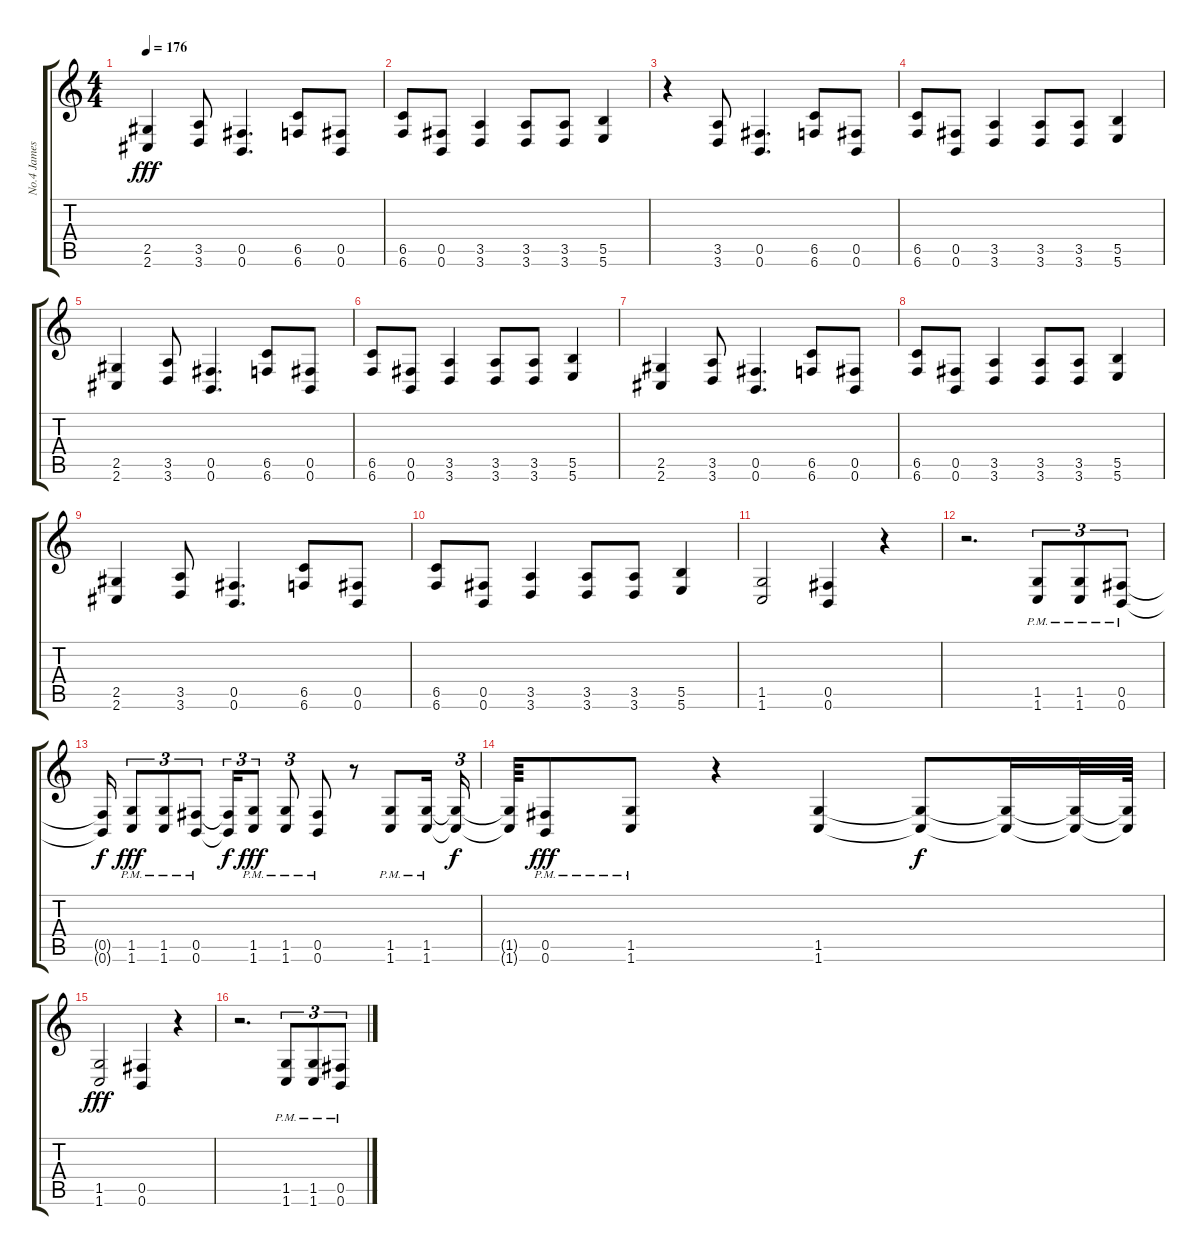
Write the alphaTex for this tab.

\track ("No.4 James" "No.4 James") {instrument distortionguitar}
\staff {score tabs}
\tuning (Db4 Ab3 E3 B2 Gb2 B1) {hide}
\ts (4 4)
\tempo 176
\clef g2
\ks c
(2.5 2.6).4{dy fff} (3.5 3.6).8 (0.5 0.6).4{d} (6.5 6.6).8 (0.5 0.6).8 |
(6.5 6.6).8 (0.5 0.6).8 (3.5 3.6).4 (3.5 3.6).8 (3.5 3.6).8 (5.5 5.6).4 |
r.4 (3.5 3.6).8 (0.5 0.6).4{d} (6.5 6.6).8 (0.5 0.6).8 |
(6.5 6.6).8 (0.5 0.6).8 (3.5 3.6).4 (3.5 3.6).8 (3.5 3.6).8 (5.5 5.6).4 |
(2.5 2.6).4 (3.5 3.6).8 (0.5 0.6).4{d} (6.5 6.6).8 (0.5 0.6).8 |
(6.5 6.6).8 (0.5 0.6).8 (3.5 3.6).4 (3.5 3.6).8 (3.5 3.6).8 (5.5 5.6).4 |
(2.5 2.6).4 (3.5 3.6).8 (0.5 0.6).4{d} (6.5 6.6).8 (0.5 0.6).8 |
(6.5 6.6).8 (0.5 0.6).8 (3.5 3.6).4 (3.5 3.6).8 (3.5 3.6).8 (5.5 5.6).4 |
(2.5 2.6).4 (3.5 3.6).8 (0.5 0.6).4{d} (6.5 6.6).8 (0.5 0.6).8 |
(6.5 6.6).8 (0.5 0.6).8 (3.5 3.6).4 (3.5 3.6).8 (3.5 3.6).8 (5.5 5.6).4 |
(1.5 1.6).2{volume 14} (0.5 0.6).4 r.4 |
r.2{d} (1.5{pm} 1.6{pm}).8{tu (3 2)} (1.5{pm} 1.6{pm}).8{tu (3 2)} (0.5{pm} 0.6{pm}).8{tu (3 2)} |
(0.5{t} 0.6{t}).16{dy f} (1.5{pm} 1.6{pm}).8{tu (3 2) dy fff} (1.5{pm} 1.6{pm}).8{tu (3 2)} (0.5{pm} 0.6{pm}).8{tu (3 2)} (0.5{t} 0.6{t}).16{tu (3 2) dy f} (1.5{pm} 1.6{pm}).8{tu (3 2) dy fff} (1.5{pm} 1.6{pm}).8{tu (3 2)} (0.5{pm} 0.6{pm}).8 r.8 (1.5{pm} 1.6{pm}).8 (1.5{pm} 1.6{pm}).16 (1.5{t} 1.6{t}).16{tu (3 2) dy f} |
(1.5{t} 1.6{t}).64 (0.5{pm} 0.6{pm}).8{dy fff} (1.5{pm} 1.6{pm}).8 r.4 (1.5 1.6).4 (1.5{t} 1.6{t}).8{dy f} (1.5{t} 1.6{t}).16 (1.5{t} 1.6{t}).32 (1.5{t} 1.6{t}).64 |
(1.5 1.6).2{dy fff volume 14} (0.5 0.6).4 r.4 |
r.2{d} (1.5{pm} 1.6{pm}).8{tu (3 2)} (1.5{pm} 1.6{pm}).8{tu (3 2)} (0.5{pm} 0.6{pm}).8{tu (3 2)}
